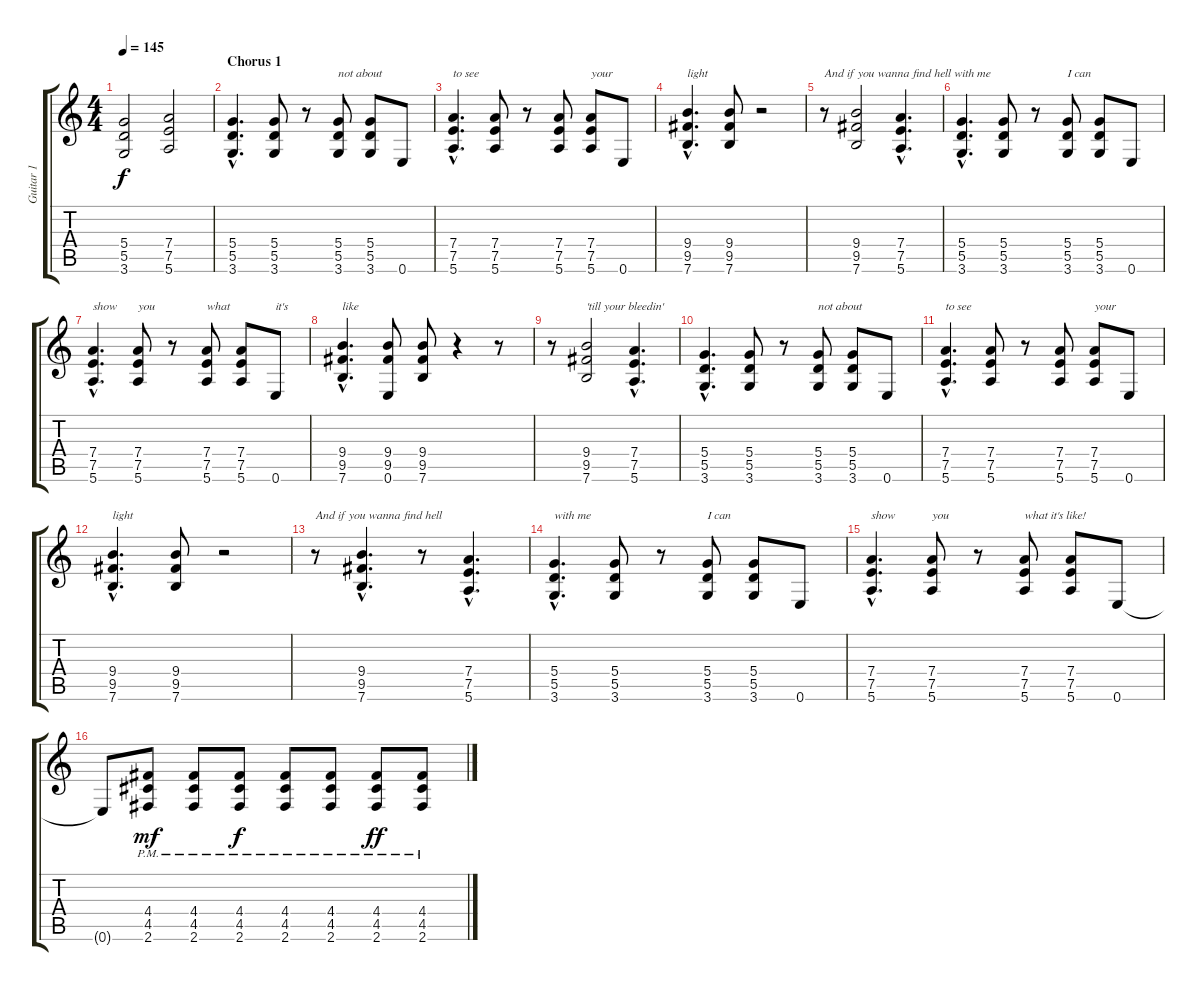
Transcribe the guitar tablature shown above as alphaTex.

\track ("Guitar 1" "Guitar 1") {instrument distortionguitar}
\staff {score tabs}
\tuning (E4 B3 G3 D3 A2 E2) {hide}
\ts (4 4)
\tempo 145
\clef g2
\ks c
(5.4 5.5 3.6).2{dy f} (7.4 7.5 5.6).2 |
\section ("" "Chorus 1")
(5.4{hac} 5.5{hac} 3.6{hac}).4{d} (5.4 5.5 3.6).8 r.8 (5.4 5.5 3.6).8{txt "not about "} (5.4 5.5 3.6).8 0.6.8 |
(7.4{hac} 7.5{hac} 5.6{hac}).4{d txt "to see "} (7.4 7.5 5.6).8 r.8 (7.4 7.5 5.6).8 (7.4 7.5 5.6).8{txt "your"} 0.6.8 |
(9.4{hac} 9.5{hac} 7.6{hac}).4{d txt "light"} (9.4 9.5 7.6).8 r.2 |
r.8{txt "And if you wanna find hell with me"} (9.4 9.5 7.6).2 (7.4{hac} 7.5{hac} 5.6{hac}).4{d} |
(5.4{hac} 5.5{hac} 3.6{hac}).4{d} (5.4 5.5 3.6).8 r.8 (5.4 5.5 3.6).8{txt "I can"} (5.4 5.5 3.6).8 0.6.8 |
(7.4{hac} 7.5{hac} 5.6{hac}).4{d txt "show"} (7.4 7.5 5.6).8{txt "you"} r.8 (7.4 7.5 5.6).8{txt "what"} (7.4 7.5 5.6).8 0.6.8{txt "it's"} |
(9.4{hac} 9.5{hac} 7.6{hac}).4{d txt "like"} (9.4 9.5 0.6).8 (9.4 9.5 7.6).8 r.4 r.8 |
r.8 (9.4 9.5 7.6).2{txt "'till your bleedin'"} (7.4{hac} 7.5{hac} 5.6{hac}).4{d} |
(5.4{hac} 5.5{hac} 3.6{hac}).4{d} (5.4 5.5 3.6).8 r.8 (5.4 5.5 3.6).8{txt "not about "} (5.4 5.5 3.6).8 0.6.8 |
(7.4{hac} 7.5{hac} 5.6{hac}).4{d txt "to see "} (7.4 7.5 5.6).8 r.8 (7.4 7.5 5.6).8 (7.4 7.5 5.6).8{txt "your"} 0.6.8 |
(9.4{hac} 9.5{hac} 7.6{hac}).4{d txt "light"} (9.4 9.5 7.6).8 r.2 |
r.8{txt "And if you wanna find hell"} (9.4{hac} 9.5{hac} 7.6{hac}).4{d} r.8 (7.4{hac} 7.5{hac} 5.6{hac}).4{d} |
(5.4{hac} 5.5{hac} 3.6{hac}).4{d txt "with me"} (5.4 5.5 3.6).8 r.8 (5.4 5.5 3.6).8{txt "I can"} (5.4 5.5 3.6).8 0.6.8 |
(7.4{hac} 7.5{hac} 5.6{hac}).4{d txt "show"} (7.4 7.5 5.6).8{txt "you"} r.8 (7.4 7.5 5.6).8{txt "what it's like!"} (7.4 7.5 5.6).8 0.6.8 |
0.6{t}.8 (4.4{pm} 4.5{pm} 2.6{pm}).8{dy mf} (4.4{pm} 4.5{pm} 2.6{pm}).8 (4.4{pm} 4.5{pm} 2.6{pm}).8{dy f} (4.4{pm} 4.5{pm} 2.6{pm}).8 (4.4{pm} 4.5{pm} 2.6{pm}).8 (4.4{pm} 4.5{pm} 2.6{pm}).8{dy ff} (4.4{pm} 4.5{pm} 2.6{pm}).8
